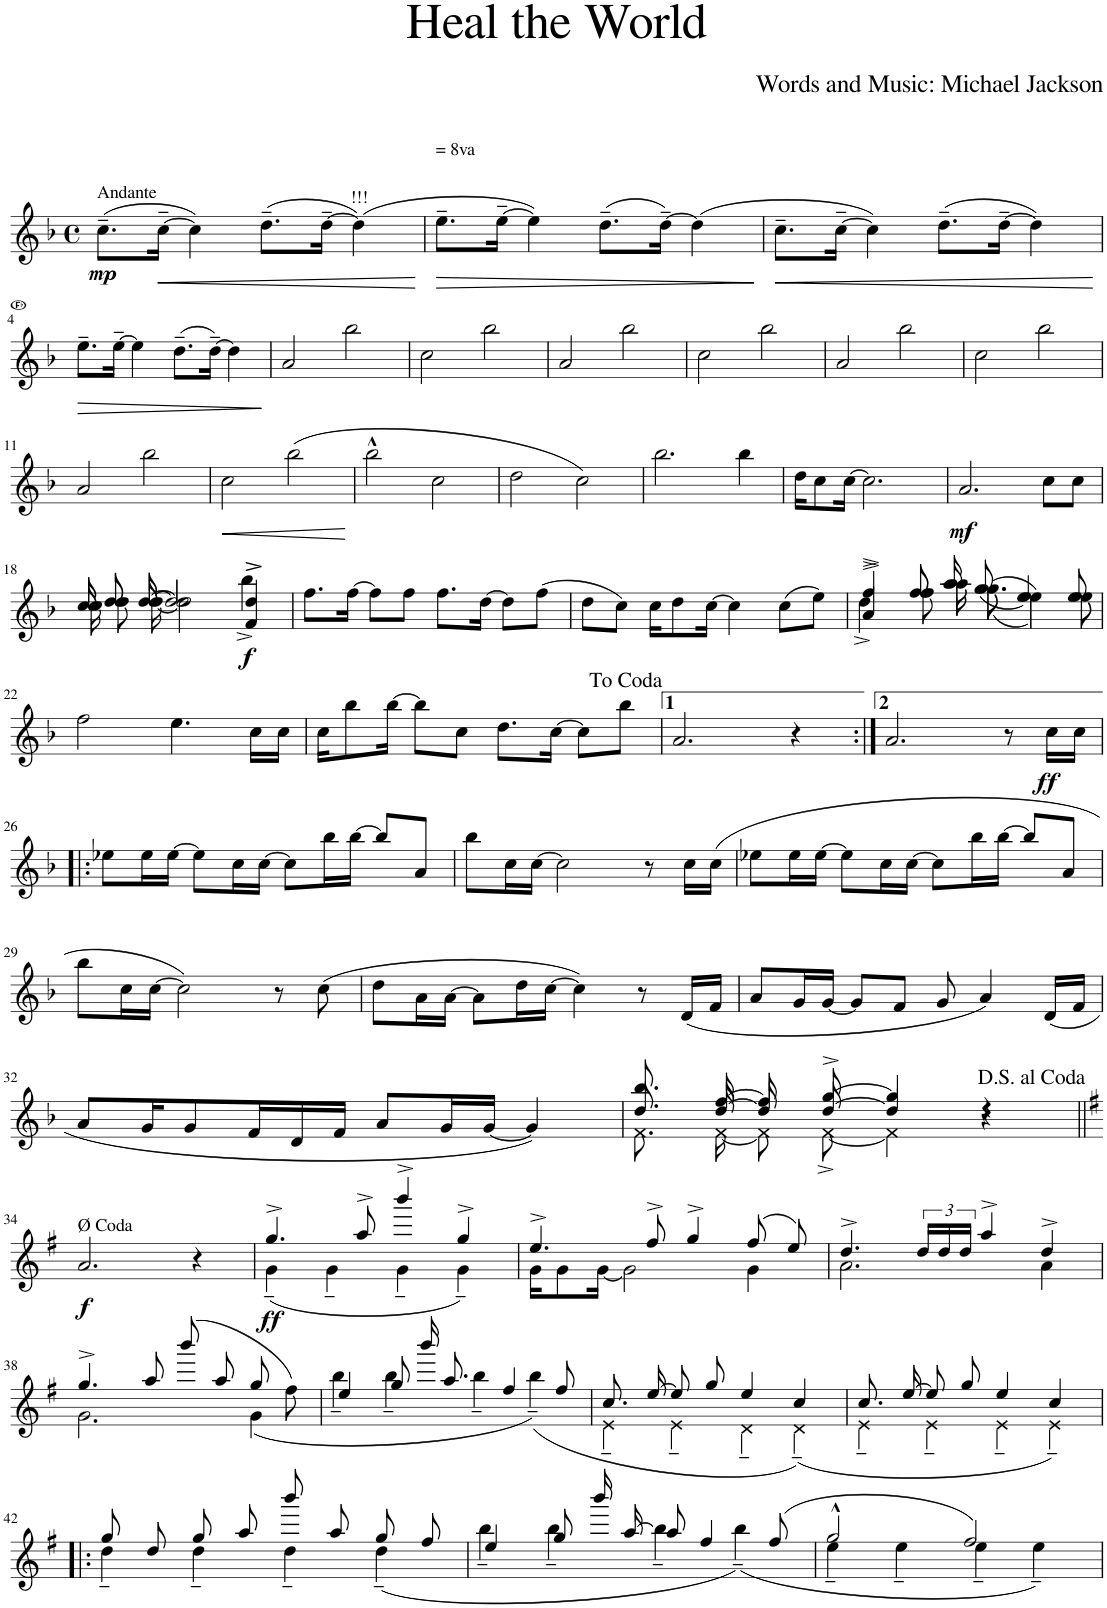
**kern	**dynam
*part1	*part1
*staff1	*staff1
*I"Tenor Saxophone	*
*I'Ten. Sax.	*
*clefG2	*
*Trd1c2	*
*k[b-]	*
*M4/4	*
*met(c)	*
=1	=1
!LO:TX:a:t=Andante	!
!	!LO:DY:b
(8.cc~\L	mp
!	!LO:HP:b
[16cc~\Jk	<
4cc\])	.
(8.dd~\L	.
[16dd~\Jk	.
!LO:TX:a:t=!!!	!
(4dd\])	.
.	[
=2	=2
!LO:TX:a:t== 8va	!
!	!LO:HP:b
8.ee~\L	>
[16ee~\Jk	.
4ee\])	.
(8.dd~\L	.
[16dd~\Jk)	.
(4dd\]	.
.	]
=3	=3
!	!LO:HP:b
8.cc~\L	<
[16cc~\Jk	.
4cc\])	.
(8.dd~\L	.
[16dd~\Jk	.
(4dd\])	.
.	[
!!LO:LB:g=z
=4	=4
!	!LO:HP:b
8.ee~\L	>
[16ee~\Jk	.
4ee\])	.
(8.dd~\L	.
[16dd~\Jk)	.
4dd\]	.
.	]
=5	=5
2a/	.
2bb-\	.
=6	=6
2cc\	.
2bb-\	.
=7	=7
2a/	.
2bb-\	.
=8	=8
2cc\	.
2bb-\	.
=9	=9
2a/	.
2bb-\	.
=10	=10
2cc\	.
2bb-\	.
!!LO:LB:g=z
=11	=11
2a/	.
2bb-\	.
=12	=12
!	!LO:HP:b
2cc\	<
(2bb-\	.
.	[
=13	=13
2bb-^^\	.
2cc\	.
=14	=14
2dd\	.
2cc\)	.
=15	=15
2.bb-\	.
4bb-\	.
=16	=16
16dd\KL	.
8cc\	.
[16cc\Jk	.
2.cc\]	.
=17	=17
!	!LO:DY:b
2.a/	mf
8cc\L	.
8cc\J	.
!!LO:LB:g=z
=18	=18
*^	*
*	*^	*
16cc/	16cc\	16cc/	.
8dd/	8dd\	8dd/	.
[16dd/	[16dd\	[16dd/	.
2dd/]	2dd\]	2dd/]	.
!	!	!	!LO:DY:b
4dd^/	4bb-^\	4f^/	f
*v	*v	*v	*
=19	=19
8.ff\L	.
[16ff\Jk	.
8ff\L]	.
8ff\J	.
8.ff\L	.
[16dd\Jk	.
8dd\L]	.
(8ff\J	.
=20	=20
8dd\L	.
8cc\J)	.
16cc\KL	.
8dd\	.
[16cc\Jk	.
4cc\]	.
(8cc\L	.
8ee\J)	.
=21	=21
*^	*
*	*^	*
4ff^/	4dd^\	4a^/	.
8ff/	8ff\	8ff/	.
16aa\	16aa\	16aa/	.
(8.gg\	(8.gg\	(8.gg/	.
4ee\)	4ee\)	4ee/)	.
(8ee\	8ee\	8ee/	.
*v	*v	*v	*
!!LO:LB:g=z
=22	=22
2ff\	.
4.ee\)	.
16cc\LL	.
16cc\JJ	.
=23	=23
16cc\KL	.
8bb-\	.
[16bb-\Jk	.
8bb-\L]	.
8cc\J	.
8.dd\L	.
[16cc\Jk	.
8cc\L]	.
8bb-\J	.
=24	=24
2.a/	.
4r	.
=25:|!	=25:|!
2.a/	.
8r	.
!	!LO:DY:b
16cc\LL	ff
(16cc\JJ	.
!!LO:LB:g=z
=26!|:	=26!|:
8ee-X\L	.
16ee-\L	.
[16ee-\JJ	.
8ee-\L]	.
16cc\L	.
[16cc\JJ	.
8cc\L]	.
16bb-\L	.
[16bb-\JJ	.
8bb-/L]	.
8a/J	.
=27	=27
8bb-\L	.
16cc\L	.
[16cc\JJ	.
2cc\])	.
8r	.
16cc\LL	.
(16cc\JJ	.
=28	=28
8ee-X\L	.
16ee-\L	.
[16ee-\JJ	.
8ee-\L]	.
16cc\L	.
[16cc\JJ	.
8cc\L]	.
16bb-\L	.
[16bb-\JJ	.
8bb-/L]	.
8a/J	.
!!LO:LB:g=z
=29	=29
8bb-\L	.
16cc\L	.
[16cc\JJ	.
2cc\])	.
8r	.
(8cc\	.
=30	=30
8dd\L	.
16a\L	.
[16a\JJ	.
8a\L]	.
16dd\L	.
[16cc\JJ	.
4cc\])	.
8r	.
(16d/LL	.
16f/JJ	.
=31	=31
8a/L	.
16g/L	.
[16g/JJ	.
8g/L]	.
8f/J	.
8g/	.
4a/)	.
(16d/LL	.
16f/JJ	.
!!LO:LB:g=z
=32	=32
8a/L	.
16g/K	.
8g/	.
16f/L	.
16d/	.
16f/JJ	.
8a/L	.
16g/L	.
[16g/JJ	.
4g/])	.
=33	=33
*^	*
*	*^	*
8.dd/	8.f\	8.bb-/	.
[16ff/	[16f\	[16dd/	.
8ff/]	8f\]	8dd/]	.
[8gg^/	[8f^\	[8dd/	.
4gg/]	4f\]	4dd/]	.
4r	4ryy	4r	.
*v	*v	*v	*
!!LO:LB:g=z
=34||	=34||
*k[f#]	*
*^	*
*	*^	*
!LO:TX:a:t=Ø Coda	!	!	!
!	!	!	!LO:DY:b
*v	*v	*v	*
2.a/	f
4r	.
=35	=35
*^	*
!	!	!LO:DY:b
4.gg^/	(4g~\	ff
.	4g~\	.
8aa^/	.	.
4bbb^/	4g~\	.
4gg^/	4g~\)	.
=36	=36	=36
4.ee^/	16g\KL	.
.	8g\	.
.	[16g\Jk	.
.	2g\]	.
8ff#^/	.	.
4gg^/	.	.
(8ff#/	4g\	.
8ee/)	.	.
=37	=37	=37
4.dd^/	2.a\	.
24dd/LL	.	.
24dd/	.	.
24dd/JJ	.	.
4aa^/	.	.
4dd^/	4a\	.
!!LO:LB:g=z	!!
=38	=38	=38
4.gg^/	2.g\	.
8aa/	.	.
(8bbb/	.	.
8aa/	.	.
8gg/	(4g\	.
8ff#\)	.	.
=39	=39	=39
4ee/	4bb~\	.
8gg/	4bb~\	.
16bbb/	.	.
8.aa/	.	.
.	4bb~\	.
4ff#/	.	.
.	(4bb~\)	.
8ff#/	.	.
=40	=40	=40
8.cc/	4e~\	.
[16ee/	.	.
8ee/]	4e~\	.
8gg/	.	.
4ee/	4d~\	.
4cc/	(4d~\)	.
=41	=41	=41
8.cc/	4e~\	.
[16ee/	.	.
8ee/]	4e~\	.
8gg/	.	.
4ee/	4e~\	.
(4cc/	(4e~\)	.
!!LO:LB:g=z	!!
=42!|:	=42!|:	=42!|:
8gg/	4dd~\	.
8dd/	.	.
8gg/	4dd~\	.
8aa/	.	.
8bbb/	4dd~\	.
8aa/	.	.
8gg/	(4dd~\)	.
8ff#/)	.	.
=43	=43	=43
4ee/	4bb~\	.
8gg/	4bb~\	.
16bbb/	.	.
[16aa/	.	.
8aa/]	4bb~\	.
4ff#/	.	.
.	(4bb~\)	.
(8ff#/	.	.
=44	=44	=44
2gg^^/	4ee~\	.
.	4ee~\	.
2ff#/)	4ee~\	.
.	4ee~\)	.
*v	*v	*
=	=
*-	*-
